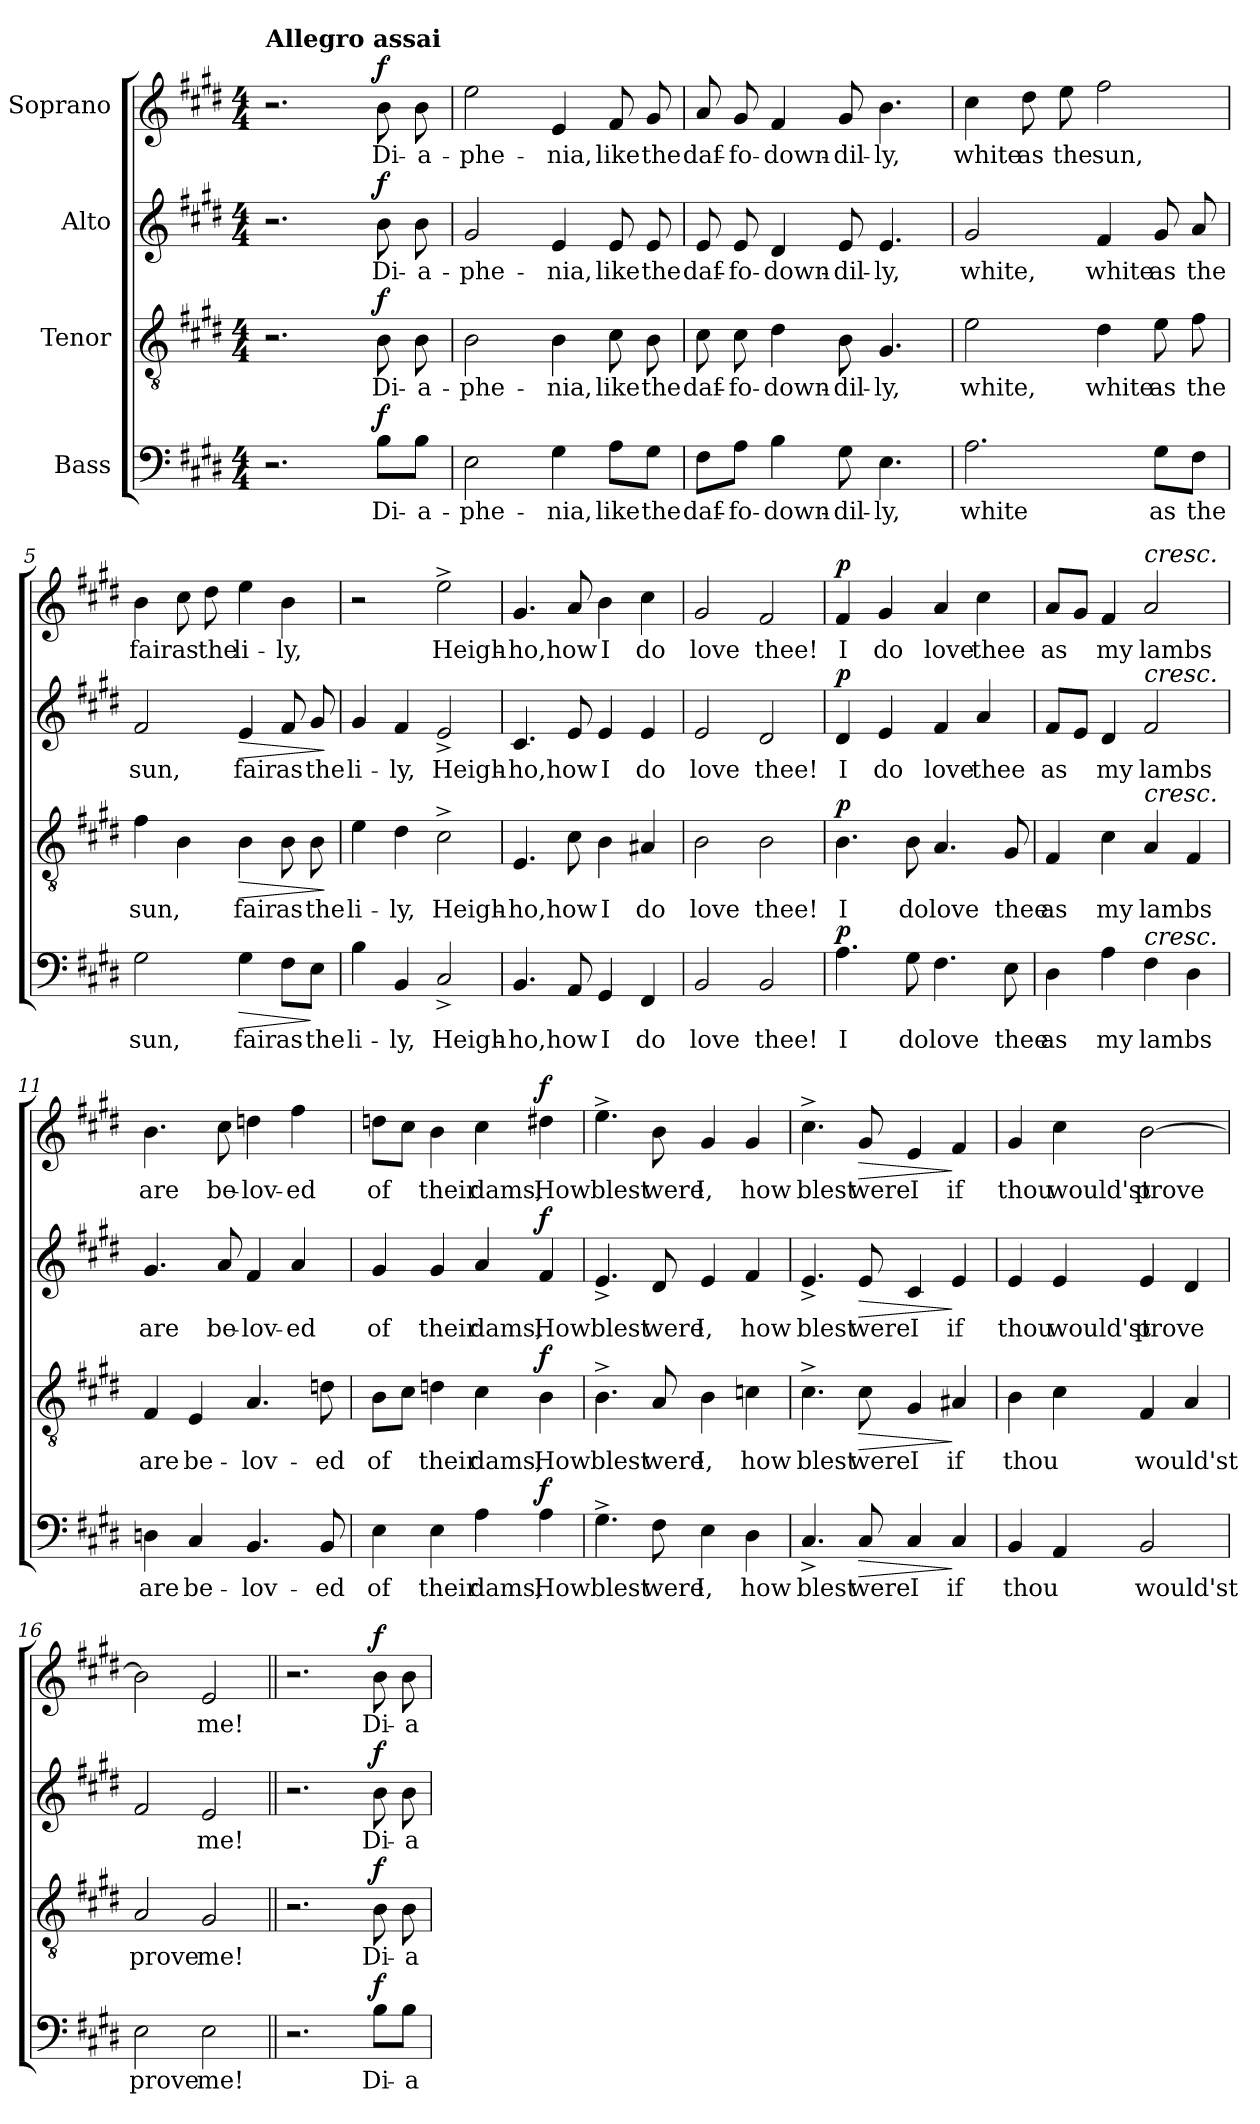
**kern	**text	**dynam	**kern	**text	**dynam	**kern	**text	**dynam	**kern	**text	**dynam
*part4	*part4	*part4	*part3	*part3	*part3	*part2	*part2	*part2	*part1	*part1	*part1
*staff4	*staff4	*staff4	*staff3	*staff3	*staff3	*staff2	*staff2	*staff2	*staff1	*staff1	*staff1
*I"Bass	*	*	*I"Tenor	*	*	*I"Alto	*	*	*I"Soprano	*	*
*clefF4	*	*	*clefGv2	*	*	*clefG2	*	*	*clefG2	*	*
*k[f#c#g#d#]	*	*	*k[f#c#g#d#]	*	*	*k[f#c#g#d#]	*	*	*k[f#c#g#d#]	*	*
*E:	*	*	*E:	*	*	*E:	*	*	*E:	*	*
*M4/4	*	*	*M4/4	*	*	*M4/4	*	*	*M4/4	*	*
*MM112	*	*	*MM112	*	*	*MM112	*	*	*MM112	*	*
=1	=1	=1	=1	=1	=1	=1	=1	=1	=1	=1	=1
!	!	!	!	!	!	!	!	!	!LO:TX:a:B:t=Allegro assai	!	!
2.r	.	.	2.r	.	.	2.r	.	.	2.r	.	.
!	!LO:LY:b	!LO:DY:a	!	!LO:LY:b	!LO:DY:a	!	!LO:LY:b	!LO:DY:a	!	!LO:LY:b	!LO:DY:a
8B\L	Di-	f	8B\	Di-	f	8b\	Di-	f	8b\	Di-	f
!	!LO:LY:b	!	!	!LO:LY:b	!	!	!LO:LY:b	!	!	!LO:LY:b	!
8B\J	-a-	.	8B\	-a-	.	8b\	-a-	.	8b\	-a-	.
=2	=2	=2	=2	=2	=2	=2	=2	=2	=2	=2	=2
!	!LO:LY:b	!	!	!LO:LY:b	!	!	!LO:LY:b	!	!	!LO:LY:b	!
2E\	-phe-	.	2B\	-phe-	.	2g#/	-phe-	.	2ee\	-phe-	.
!	!LO:LY:b	!	!	!LO:LY:b	!	!	!LO:LY:b	!	!	!LO:LY:b	!
4G#\	-nia,	.	4B\	-nia,	.	4e/	-nia,	.	4e/	-nia,	.
!	!LO:LY:b	!	!	!LO:LY:b	!	!	!LO:LY:b	!	!	!LO:LY:b	!
8A\L	like	.	8c#\	like	.	8e/	like	.	8f#/	like	.
!	!LO:LY:b	!	!	!LO:LY:b	!	!	!LO:LY:b	!	!	!LO:LY:b	!
8G#\J	the	.	8B\	the	.	8e/	the	.	8g#/	the	.
=3	=3	=3	=3	=3	=3	=3	=3	=3	=3	=3	=3
!	!LO:LY:b	!	!	!LO:LY:b	!	!	!LO:LY:b	!	!	!LO:LY:b	!
8F#\L	daf-	.	8c#\	daf-	.	8e/	daf-	.	8a/	daf-	.
!	!LO:LY:b	!	!	!LO:LY:b	!	!	!LO:LY:b	!	!	!LO:LY:b	!
8A\J	-fo-	.	8c#\	-fo-	.	8e/	-fo-	.	8g#/	-fo-	.
!	!LO:LY:b	!	!	!LO:LY:b	!	!	!LO:LY:b	!	!	!LO:LY:b	!
4B\	-down-	.	4d#\	-down-	.	4d#/	-down-	.	4f#/	-down-	.
!	!LO:LY:b	!	!	!LO:LY:b	!	!	!LO:LY:b	!	!	!LO:LY:b	!
8G#\	-dil-	.	8B\	-dil-	.	8e/	-dil-	.	8g#/	-dil-	.
!	!LO:LY:b	!	!	!LO:LY:b	!	!	!LO:LY:b	!	!	!LO:LY:b	!
4.E\	-ly,	.	4.G#/	-ly,	.	4.e/	-ly,	.	4.b\	-ly,	.
=4	=4	=4	=4	=4	=4	=4	=4	=4	=4	=4	=4
!	!LO:LY:b	!	!	!LO:LY:b	!	!	!LO:LY:b	!	!	!LO:LY:b	!
2.A\	white	.	2e\	white,	.	2g#/	white,	.	4cc#\	white	.
!	!	!	!	!	!	!	!	!	!	!LO:LY:b	!
.	.	.	.	.	.	.	.	.	8dd#\	as	.
!	!	!	!	!	!	!	!	!	!	!LO:LY:b	!
.	.	.	.	.	.	.	.	.	8ee\	the	.
!	!	!	!	!LO:LY:b	!	!	!LO:LY:b	!	!	!LO:LY:b	!
.	.	.	4d#\	white	.	4f#/	white	.	2ff#\	sun,	.
!	!LO:LY:b	!	!	!LO:LY:b	!	!	!LO:LY:b	!	!	!	!
8G#\L	as	.	8e\	as	.	8g#/	as	.	.	.	.
!	!LO:LY:b	!	!	!LO:LY:b	!	!	!LO:LY:b	!	!	!	!
8F#\J	the	.	8f#\	the	.	8a/	the	.	.	.	.
!!LO:LB:g=z
=5	=5	=5	=5	=5	=5	=5	=5	=5	=5	=5	=5
!	!LO:LY:b	!	!	!LO:LY:b	!	!	!LO:LY:b	!	!	!LO:LY:b	!
2G#\	sun,	.	4f#\	sun,	.	2f#/	sun,	.	4b\	fair	.
!	!	!	!	!	!	!	!	!	!	!LO:LY:b	!
.	.	.	4B\	.	.	.	.	.	8cc#\	as	.
!	!	!	!	!	!	!	!	!	!	!LO:LY:b	!
.	.	.	.	.	.	.	.	.	8dd#\	the	.
!	!LO:LY:b	!LO:HP:b	!	!LO:LY:b	!LO:HP:b	!	!LO:LY:b	!LO:HP:b	!	!LO:LY:b	!
4G#\	fair	>	4B\	fair	>	4e/	fair	>	4ee\	li-	.
!	!LO:LY:b	!	!	!LO:LY:b	!	!	!LO:LY:b	!	!	!LO:LY:b	!
8F#\L	as	.	8B\	as	.	8f#/	as	.	4b\	-ly,	.
!	!LO:LY:b	!	!	!LO:LY:b	!	!	!LO:LY:b	!	!	!	!
8E\J	the	]	8B\	the	.	8g#/	the	.	.	.	.
.	.	.	.	.	]	.	.	]	.	.	.
=6	=6	=6	=6	=6	=6	=6	=6	=6	=6	=6	=6
!	!LO:LY:b	!	!	!LO:LY:b	!	!	!LO:LY:b	!	!	!	!
4B\	li-	.	4e\	li-	.	4g#/	li-	.	2r	.	.
!	!LO:LY:b	!	!	!LO:LY:b	!	!	!LO:LY:b	!	!	!	!
4BB/	-ly,	.	4d#\	-ly,	.	4f#/	-ly,	.	.	.	.
!	!LO:LY:b	!	!	!LO:LY:b	!	!	!LO:LY:b	!	!	!LO:LY:b	!
2C#^>/	Heigh-	.	2c#^>\	Heigh-	.	2e^>/	Heigh-	.	2ee^>\	Heigh-	.
=7	=7	=7	=7	=7	=7	=7	=7	=7	=7	=7	=7
!	!LO:LY:b	!	!	!LO:LY:b	!	!	!LO:LY:b	!	!	!LO:LY:b	!
4.BB/	-ho,	.	4.E/	-ho,	.	4.c#/	-ho,	.	4.g#/	-ho,	.
!	!LO:LY:b	!	!	!LO:LY:b	!	!	!LO:LY:b	!	!	!LO:LY:b	!
8AA/	how	.	8c#\	how	.	8e/	how	.	8a/	how	.
!	!LO:LY:b	!	!	!LO:LY:b	!	!	!LO:LY:b	!	!	!LO:LY:b	!
4GG#/	I	.	4B\	I	.	4e/	I	.	4b\	I	.
!	!LO:LY:b	!	!	!LO:LY:b	!	!	!LO:LY:b	!	!	!LO:LY:b	!
4FF#/	do	.	4A#X/	do	.	4e/	do	.	4cc#\	do	.
=8	=8	=8	=8	=8	=8	=8	=8	=8	=8	=8	=8
!	!LO:LY:b	!	!	!LO:LY:b	!	!	!LO:LY:b	!	!	!LO:LY:b	!
2BB/	love	.	2B\	love	.	2e/	love	.	2g#/	love	.
!	!LO:LY:b	!	!	!LO:LY:b	!	!	!LO:LY:b	!	!	!LO:LY:b	!
2BB/	thee!	.	2B\	thee!	.	2d#/	thee!	.	2f#/	thee!	.
!!LO:LB:g=z
=9	=9	=9	=9	=9	=9	=9	=9	=9	=9	=9	=9
!	!LO:LY:b	!LO:DY:a	!	!LO:LY:b	!LO:DY:b	!	!LO:LY:b	!LO:DY:a	!	!LO:LY:b	!LO:DY:a
4.A\	I	p	4.B\	I	p	4d#/	I	p	4f#/	I	p
!	!	!	!	!	!	!	!LO:LY:b	!	!	!LO:LY:b	!
.	.	.	.	.	.	4e/	do	.	4g#/	do	.
!	!LO:LY:b	!	!	!LO:LY:b	!	!	!	!	!	!	!
8G#\	do	.	8B\	do	.	.	.	.	.	.	.
!	!LO:LY:b	!	!	!LO:LY:b	!	!	!LO:LY:b	!	!	!LO:LY:b	!
4.F#\	love	.	4.A/	love	.	4f#/	love	.	4a/	love	.
!	!	!	!	!	!	!	!LO:LY:b	!	!	!LO:LY:b	!
.	.	.	.	.	.	4a/	thee	.	4cc#\	thee	.
!	!LO:LY:b	!	!	!LO:LY:b	!	!	!	!	!	!	!
8E\	thee	.	8G#/	thee	.	.	.	.	.	.	.
=10	=10	=10	=10	=10	=10	=10	=10	=10	=10	=10	=10
!	!LO:LY:b	!	!	!LO:LY:b	!	!	!LO:LY:b	!	!	!LO:LY:b	!
4D#\	as	.	4F#/	as	.	8f#/L	as	.	8a/L	as	.
.	.	.	.	.	.	8e/J	.	.	8g#/J	.	.
!	!LO:LY:b	!	!	!LO:LY:b	!	!	!LO:LY:b	!	!	!LO:LY:b	!
4A\	my	.	4c#\	my	.	4d#/	my	.	4f#/	my	.
!	!	!	!	!	!	!	!	!	!LO:TX:a:i:t=cresc.	!	!
!	!	!	!	!	!	!LO:TX:a:i:t=cresc.	!	!	!	!	!
!	!	!	!LO:TX:a:i:t=cresc.	!	!	!	!	!	!	!	!
!LO:TX:a:i:t=cresc.	!	!	!	!	!	!	!	!	!	!	!
!	!LO:LY:b	!	!	!LO:LY:b	!	!	!LO:LY:b	!	!	!LO:LY:b	!
4F#\	lambs	.	4A/	lambs	.	2f#/	lambs	.	2a/	lambs	.
4D#\	.	.	4F#/	.	.	.	.	.	.	.	.
=11	=11	=11	=11	=11	=11	=11	=11	=11	=11	=11	=11
!	!LO:LY:b	!	!	!LO:LY:b	!	!	!LO:LY:b	!	!	!LO:LY:b	!
4Dn\	are	.	4F#/	are	.	4.g#/	are	.	4.b\	are	.
!	!LO:LY:b	!	!	!LO:LY:b	!	!	!	!	!	!	!
4C#/	be-	.	4E/	be-	.	.	.	.	.	.	.
!	!	!	!	!	!	!	!LO:LY:b	!	!	!LO:LY:b	!
.	.	.	.	.	.	8a/	be-	.	8cc#\	be-	.
!	!LO:LY:b	!	!	!LO:LY:b	!	!	!LO:LY:b	!	!	!LO:LY:b	!
4.BB/	-lov-	.	4.A/	-lov-	.	4f#/	-lov-	.	4ddn\	-lov-	.
!	!	!	!	!	!	!	!LO:LY:b	!	!	!LO:LY:b	!
.	.	.	.	.	.	4a/	-ed	.	4ff#\	-ed	.
!	!LO:LY:b	!	!	!LO:LY:b	!	!	!	!	!	!	!
8BB/	-ed	.	8dn\	-ed	.	.	.	.	.	.	.
=12	=12	=12	=12	=12	=12	=12	=12	=12	=12	=12	=12
!	!LO:LY:b	!	!	!LO:LY:b	!	!	!LO:LY:b	!	!	!LO:LY:b	!
4E\	of	.	8B\L	of	.	4g#/	of	.	8ddn\L	of	.
.	.	.	8c#\J	.	.	.	.	.	8cc#\J	.	.
!	!LO:LY:b	!	!	!LO:LY:b	!	!	!LO:LY:b	!	!	!LO:LY:b	!
4E\	their	.	4dn\	their	.	4g#/	their	.	4b\	their	.
!	!LO:LY:b	!	!	!LO:LY:b	!	!	!LO:LY:b	!	!	!LO:LY:b	!
4A\	dams,	.	4c#\	dams,	.	4a/	dams,	.	4cc#\	dams,	.
!	!LO:LY:b	!LO:DY:a	!	!LO:LY:b	!LO:DY:b	!	!LO:LY:b	!LO:DY:a	!	!LO:LY:b	!LO:DY:a
4A\	How	f	4B\	How	f	4f#/	How	f	4dd#X\	How	f
!!LO:PB:g=z
=13	=13	=13	=13	=13	=13	=13	=13	=13	=13	=13	=13
!	!LO:LY:b	!	!	!LO:LY:b	!	!	!LO:LY:b	!	!	!LO:LY:b	!
4.G#^>\	blest	.	4.B^>\	blest	.	4.e^>/	blest	.	4.ee^>\	blest	.
!	!LO:LY:b	!	!	!LO:LY:b	!	!	!LO:LY:b	!	!	!LO:LY:b	!
8F#\	were	.	8A/	were	.	8d#/	were	.	8b\	were	.
!	!LO:LY:b	!	!	!LO:LY:b	!	!	!LO:LY:b	!	!	!LO:LY:b	!
4E\	I,	.	4B\	I,	.	4e/	I,	.	4g#/	I,	.
!	!LO:LY:b	!	!	!LO:LY:b	!	!	!LO:LY:b	!	!	!LO:LY:b	!
4D#\	how	.	4cn\	how	.	4f#/	how	.	4g#/	how	.
=14	=14	=14	=14	=14	=14	=14	=14	=14	=14	=14	=14
!	!LO:LY:b	!	!	!LO:LY:b	!	!	!LO:LY:b	!	!	!LO:LY:b	!
4.C#^>/	blest	.	4.c#^>\	blest	.	4.e^>/	blest	.	4.cc#^>\	blest	.
!	!LO:LY:b	!LO:HP:b	!	!LO:LY:b	!LO:HP:b	!	!LO:LY:b	!LO:HP:b	!	!LO:LY:b	!LO:HP:b
8C#/	were	>	8c#\	were	>	8e/	were	>	8g#/	were	>
!	!LO:LY:b	!	!	!LO:LY:b	!	!	!LO:LY:b	!	!	!LO:LY:b	!
4C#/	I	.	4G#/	I	.	4c#/	I	.	4e/	I	.
!	!LO:LY:b	!	!	!LO:LY:b	!	!	!LO:LY:b	!	!	!LO:LY:b	!
4C#/	if	]	4A#X/	if	]	4e/	if	]	4f#/	if	]
=15	=15	=15	=15	=15	=15	=15	=15	=15	=15	=15	=15
!	!LO:LY:b	!	!	!LO:LY:b	!	!	!LO:LY:b	!	!	!LO:LY:b	!
4BB/	thou	.	4B\	thou	.	4e/	thou	.	4g#/	thou	.
!	!	!	!	!	!	!	!LO:LY:b	!	!	!LO:LY:b	!
4AA/	.	.	4c#\	.	.	4e/	would'st	.	4cc#\	would'st	.
!	!LO:LY:b	!	!	!LO:LY:b	!	!	!LO:LY:b	!	!	!LO:LY:b	!
2BB/	would'st	.	4F#/	would'st	.	4e/	prove	.	[2b\	prove	.
.	.	.	4A/	.	.	4d#/	.	.	.	.	.
=16	=16	=16	=16	=16	=16	=16	=16	=16	=16	=16	=16
!	!LO:LY:b	!	!	!LO:LY:b	!	!	!	!	!	!	!
2E\	prove	.	2A/	prove	.	2f#/	.	.	2b\]	.	.
!	!LO:LY:b	!	!	!LO:LY:b	!	!	!LO:LY:b	!	!	!LO:LY:b	!
2E\	me!	.	2G#/	me!	.	2e/	me!	.	2e/	me!	.
!!LO:LB:g=z
=17||	=17||	=17||	=17||	=17||	=17||	=17||	=17||	=17||	=17||	=17||	=17||
2.r	.	.	2.r	.	.	2.r	.	.	2.r	.	.
!	!LO:LY:b	!LO:DY:a	!	!LO:LY:b	!LO:DY:a	!	!LO:LY:b	!LO:DY:a	!	!LO:LY:b	!LO:DY:a
8B\L	Di-	f	8B\	Di-	f	8b\	Di-	f	8b\	Di-	f
!	!LO:LY:b	!	!	!LO:LY:b	!	!	!LO:LY:b	!	!	!LO:LY:b	!
8B\J	-a-	.	8B\	-a-	.	8b\	-a-	.	8b\	-a-	.
=	=	=	=	=	=	=	=	=	=	=	=
*-	*-	*-	*-	*-	*-	*-	*-	*-	*-	*-	*-
